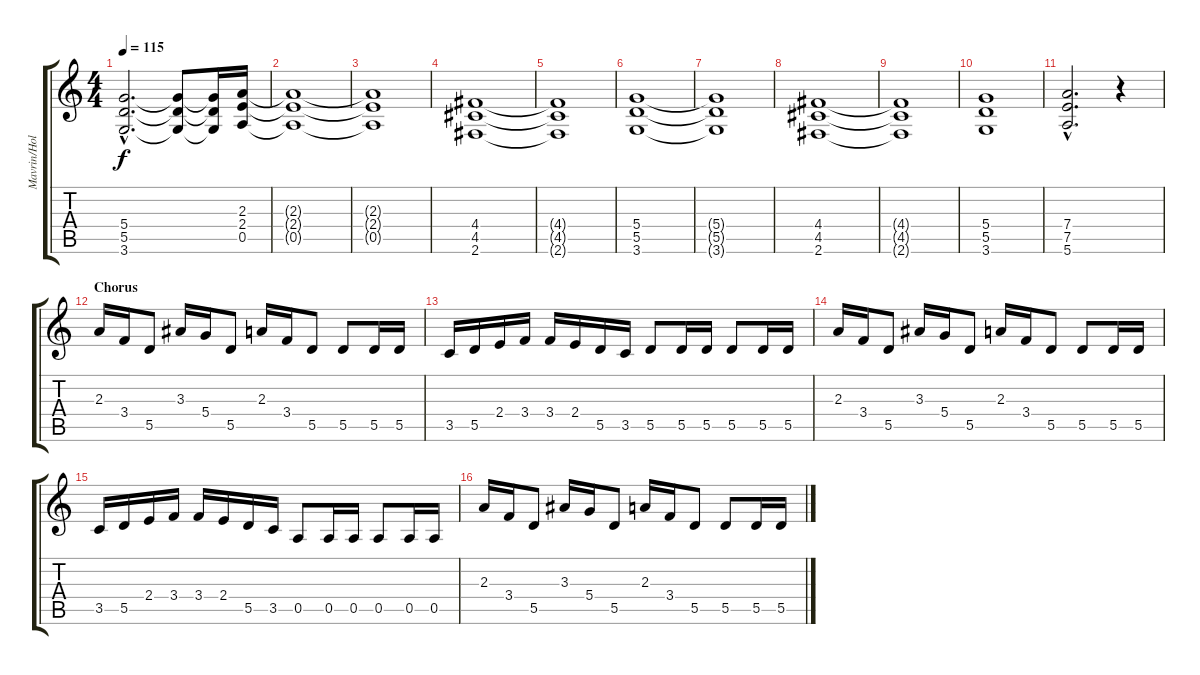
\track ("Mavrin/Holstinin" "Mavrin/Hol") {instrument distortionguitar}
\staff {score tabs}
\tuning (E4 B3 G3 D3 A2 E2) {hide}
\ts (4 4)
\tempo 115
\clef g2
\ks c
(5.4{hac t} 5.5{hac t} 3.6{hac t}).2{d dy f} (5.4{t} 5.5{t} 3.6{t}).8 (5.4{t} 5.5{t} 3.6{t}).16 (2.3 2.4 0.5).16 |
(2.3{t} 2.4{t} 0.5{t}).1 |
(2.3{t} 2.4{t} 0.5{t}).1 |
(4.4 4.5 2.6).1 |
(4.4{t} 4.5{t} 2.6{t}).1 |
(5.4 5.5 3.6).1 |
(5.4{t} 5.5{t} 3.6{t}).1 |
(4.4 4.5 2.6).1 |
(4.4{t} 4.5{t} 2.6{t}).1 |
(5.4 5.5 3.6).1 |
(7.4{hac} 7.5{hac} 5.6{hac}).2{d} r.4 |
\section ("" "Chorus")
2.3.16 3.4.16 5.5.8 3.3.16 5.4.16 5.5.8 2.3.16 3.4.16 5.5.8 5.5.8 5.5.16 5.5.16 |
3.5.16 5.5.16 2.4.16 3.4.16 3.4.16 2.4.16 5.5.16 3.5.16 5.5.8 5.5.16 5.5.16 5.5.8 5.5.16 5.5.16 |
2.3.16 3.4.16 5.5.8 3.3.16 5.4.16 5.5.8 2.3.16 3.4.16 5.5.8 5.5.8 5.5.16 5.5.16 |
3.5.16 5.5.16 2.4.16 3.4.16 3.4.16 2.4.16 5.5.16 3.5.16 0.5.8 0.5.16 0.5.16 0.5.8 0.5.16 0.5.16 |
2.3.16 3.4.16 5.5.8 3.3.16 5.4.16 5.5.8 2.3.16 3.4.16 5.5.8 5.5.8 5.5.16 5.5.16
